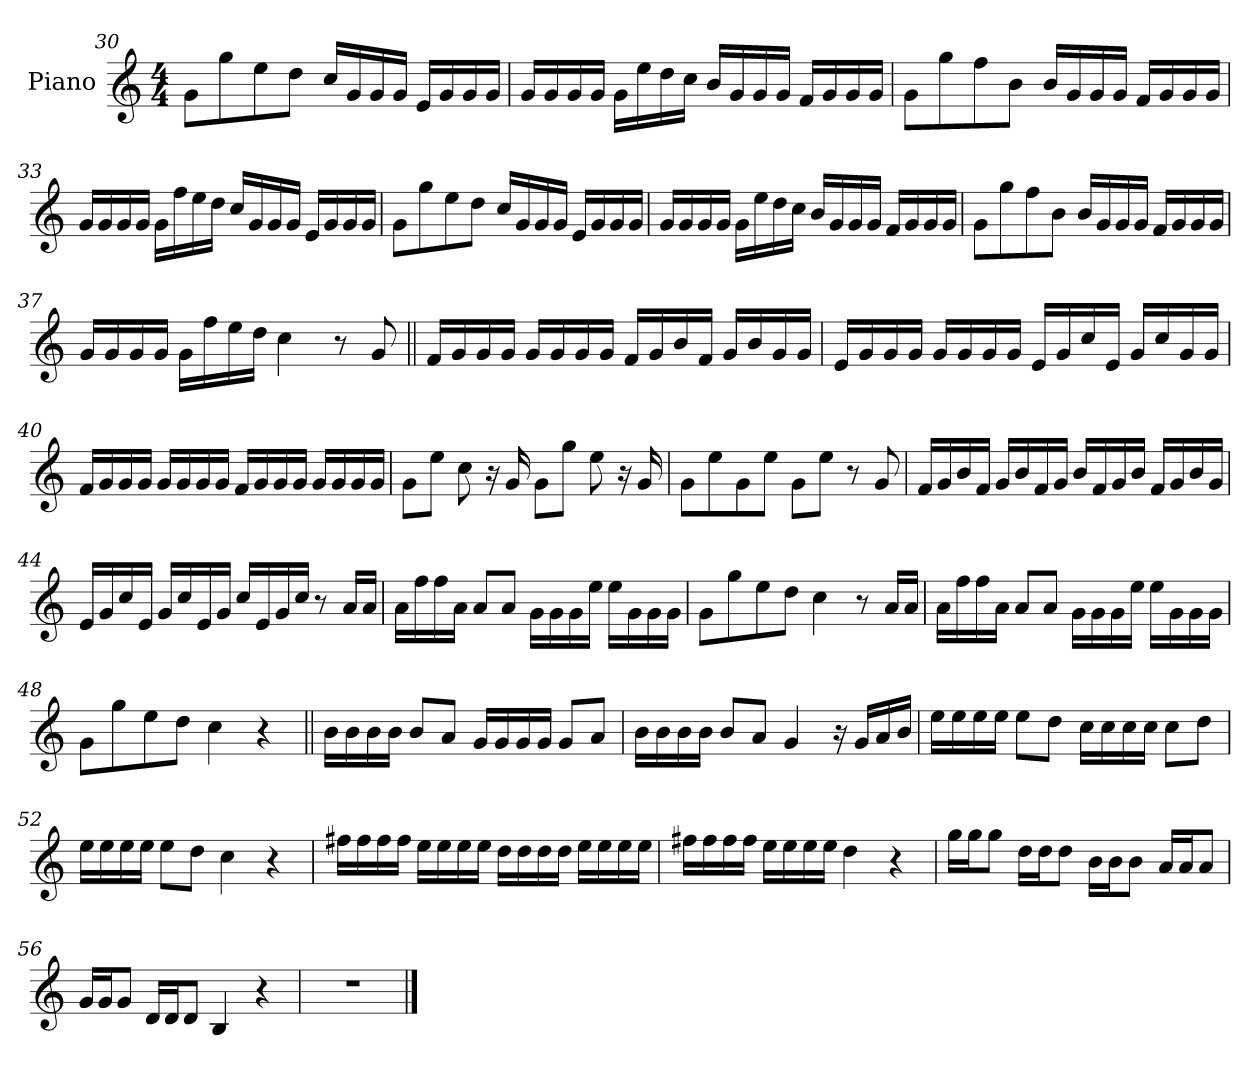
**kern
*part1
*staff1
*I"Piano
*I'Pno.
*clefG2
*k[]
*M4/4
=30
8gL
8gg
8ee
8ddJ
16ccLL
16g
16g
16gJJ
16eLL
16g
16g
16gJJ
=31
16gLL
16g
16g
16gJJ
16gLL
16ee
16dd
16ccJJ
16bLL
16g
16g
16gJJ
16fLL
16g
16g
16gJJ
=32
8gL
8gg
8ff
8bJ
16bLL
16g
16g
16gJJ
16fLL
16g
16g
16gJJ
=33
16gLL
16g
16g
16gJJ
16gLL
16ff
16ee
16ddJJ
16ccLL
16g
16g
16gJJ
16eLL
16g
16g
16gJJ
=34
8gL
8gg
8ee
8ddJ
16ccLL
16g
16g
16gJJ
16eLL
16g
16g
16gJJ
=35
16gLL
16g
16g
16gJJ
16gLL
16ee
16dd
16ccJJ
16bLL
16g
16g
16gJJ
16fLL
16g
16g
16gJJ
=36
8gL
8gg
8ff
8bJ
16bLL
16g
16g
16gJJ
16fLL
16g
16g
16gJJ
=37
16gLL
16g
16g
16gJJ
16gLL
16ff
16ee
16ddJJ
4cc
8r
8g
=38||
16fLL
16g
16g
16gJJ
16gLL
16g
16g
16gJJ
16fLL
16g
16b
16fJJ
16gLL
16b
16g
16gJJ
=39
16eLL
16g
16g
16gJJ
16gLL
16g
16g
16gJJ
16eLL
16g
16cc
16eJJ
16gLL
16cc
16g
16gJJ
=40
16fLL
16g
16g
16gJJ
16gLL
16g
16g
16gJJ
16fLL
16g
16g
16gJJ
16gLL
16g
16g
16gJJ
=41
8gL
8eeJ
8cc
16r
16g
8gL
8ggJ
8ee
16r
16g
=42
8gL
8ee
8g
8eeJ
8gL
8eeJ
8r
8g
=43
16fLL
16g
16b
16fJJ
16gLL
16b
16f
16gJJ
16bLL
16f
16g
16bJJ
16fLL
16g
16b
16gJJ
=44
16eLL
16g
16cc
16eJJ
16gLL
16cc
16e
16gJJ
16ccLL
16e
16g
16ccJJ
8r
16aLL
16aJJ
=45
16aLL
16ff
16ff
16aJJ
8aL
8aJ
16gLL
16g
16g
16eeJJ
16eeLL
16g
16g
16gJJ
=46
8gL
8gg
8ee
8ddJ
4cc
8r
16aLL
16aJJ
=47
16aLL
16ff
16ff
16aJJ
8aL
8aJ
16gLL
16g
16g
16eeJJ
16eeLL
16g
16g
16gJJ
=48
8gL
8gg
8ee
8ddJ
4cc
4r
=49||
16b!LL
16b!
16b!
16b!JJ
8b!L
8a!J
16g!LL
16g!
16g!
16g!JJ
8g!L
8a!J
=50
16b!LL
16b!
16b!
16b!JJ
8b!L
8a!J
4g!
16r
16g!LL
16a!
16b!JJ
=51
16ee!LL
16ee!
16ee!
16ee!JJ
8ee!L
8dd!J
16cc!LL
16cc!
16cc!
16cc!JJ
8cc!L
8dd!J
=52
16ee!LL
16ee!
16ee!
16ee!JJ
8ee!L
8dd!J
4cc!
4r
=53
16ff#X!LL
16ff#!
16ff#!
16ff#!JJ
16ee!LL
16ee!
16ee!
16ee!JJ
16dd!LL
16dd!
16dd!
16dd!JJ
16ee!LL
16ee!
16ee!
16ee!JJ
=54
16ff#X!LL
16ff#!
16ff#!
16ff#!JJ
16ee!LL
16ee!
16ee!
16ee!JJ
4dd!
4r
=55
16gg!LL
16gg!J
8gg!J
16dd!LL
16dd!J
8dd!J
16b!LL
16b!J
8b!J
16a!LL
16a!J
8a!J
=56
16g!LL
16g!J
8g!J
16d!LL
16d!J
8d!J
4B!
4r
=57
1r
==
*-
